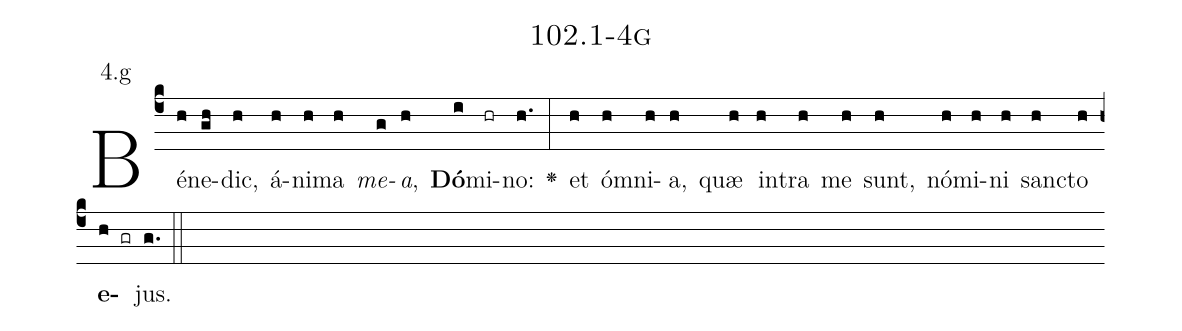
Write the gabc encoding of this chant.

name: 102.1-4g;
annotation: 4.g;
%%
(c4)Bé(h)ne(gh)dic,(h) á(h)ni(h)ma(h) <i>me</i>(g)<i>a</i>,(h) <b>Dó</b>(i)mi(hr)no:(h.) <v>\greheightstar</v>(:) et(h) óm(h)ni(h)a,(h) quæ(h) in(h)tra(h) me(h) sunt,(h) nó(h)mi(h)ni(h) sanc(h)to(h) <b>e</b>(h gr)jus.(g.) (::)


%E(h) u(h) o(h) u(h) a(h) e.(g.) (::)
